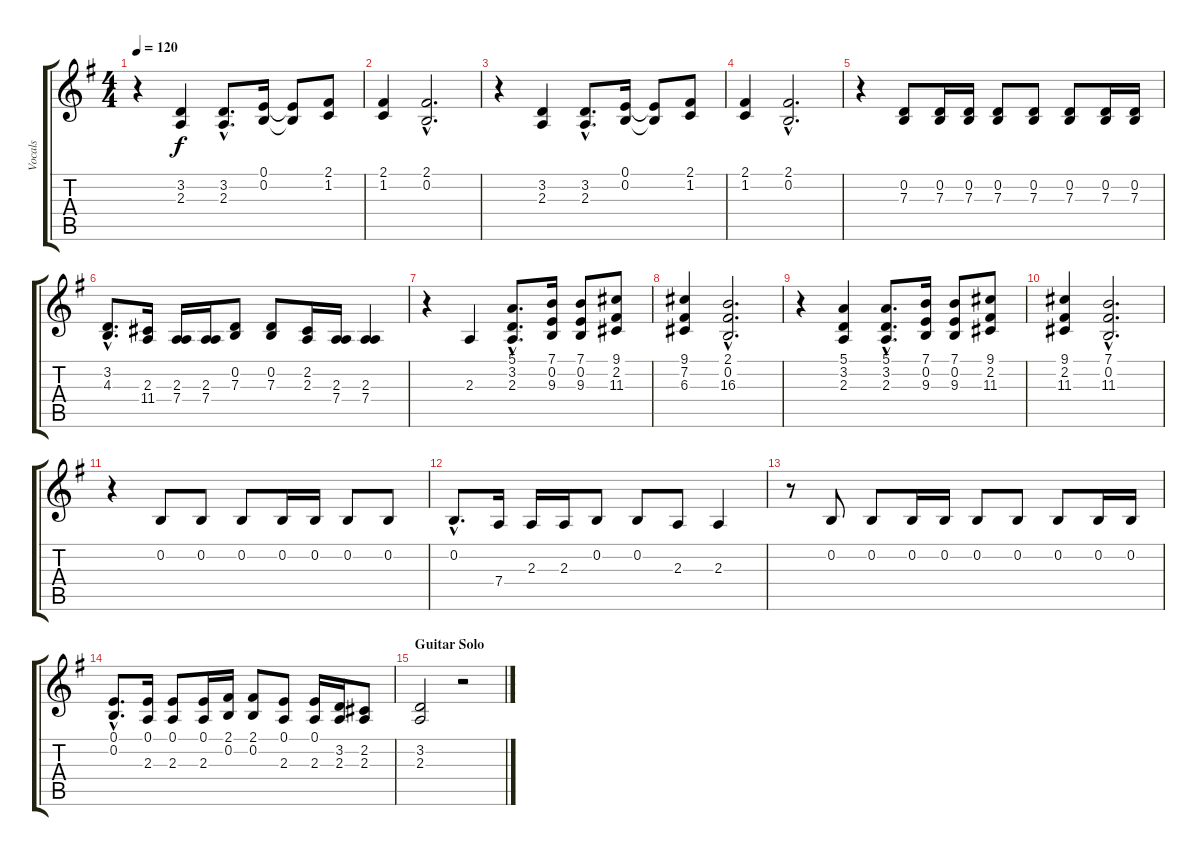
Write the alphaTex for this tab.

\track ("Vocals" "Vocals") {instrument clarinet}
\staff {score tabs}
\tuning (E4 B3 G3 D3 A2 E2) {hide}
\ts (4 4)
\tempo 120
\clef g2
\ks g
r.4{dy f} (3.2 2.3).4 (3.2{hac} 2.3{hac}).8{d} (0.1 0.2).16 (0.1{t} 0.2{t}).8 (2.1 1.2).8 |
(2.1 1.2).4 (2.1{hac} 0.2{hac}).2{d} |
r.4 (3.2 2.3).4 (3.2{hac} 2.3{hac}).8{d} (0.1 0.2).16 (0.1{t} 0.2{t}).8 (2.1 1.2).8 |
(2.1 1.2).4 (2.1{hac} 0.2{hac}).2{d} |
r.4 (0.2 7.3).8 (0.2 7.3).16 (0.2 7.3).16 (0.2 7.3).8 (0.2 7.3).8 (0.2 7.3).8 (0.2 7.3).16 (0.2 7.3).16 |
(3.2{hac} 4.3{hac}).8{d} (2.3 11.4).16 (2.3 7.4).16 (2.3 7.4).16 (0.2 7.3).8 (0.2 7.3).8 (2.2 2.3).16 (2.3 7.4).16 (2.3 7.4).4 |
r.4 2.3.4 (5.1{hac} 3.2{hac} 2.3{hac}).8{d} (7.1 0.2 9.3).16 (7.1 0.2 9.3).8 (9.1 2.2 11.3).8 |
(9.1 7.2 6.3).4 (2.1{hac} 0.2{hac} 16.3{hac}).2{d} |
r.4 (5.1 3.2 2.3).4 (5.1{hac} 3.2{hac} 2.3{hac}).8{d} (7.1 0.2 9.3).16 (7.1 0.2 9.3).8 (9.1 2.2 11.3).8 |
(9.1 2.2 11.3).4 (7.1{hac} 0.2{hac} 11.3{hac}).2{d} |
r.4 0.2.8 0.2.8 0.2.8 0.2.16 0.2.16 0.2.8 0.2.8 |
0.2{hac}.8{d} 7.4.16 2.3.16 2.3.16 0.2.8 0.2.8 2.3.8 2.3.4 |
r.8 0.2.8 0.2.8 0.2.16 0.2.16 0.2.8 0.2.8 0.2.8 0.2.16 0.2.16 |
(0.1{hac} 0.2{hac}).8{d} (0.1 2.3).16 (0.1 2.3).8 (0.1 2.3).16 (2.1 0.2).16 (2.1 0.2).8 (0.1 2.3).8 (0.1 2.3).16 (3.2 2.3).16 (2.2 2.3).8 |
\section ("" "Guitar Solo")
(3.2 2.3).2 r.2
